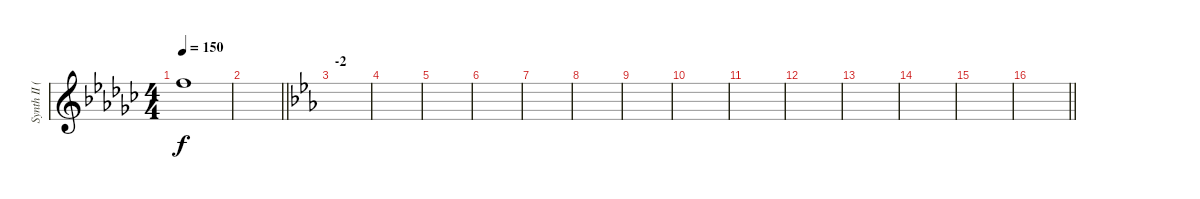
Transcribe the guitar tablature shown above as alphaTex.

\track ("Synth II (Portal Lead)" "Synth II (") {instrument lead8bassandlead}
\staff {score}
\tuning (E4 B3 G3 D3 A2 E2 B1) {hide}
\ts (4 4)
\tempo 150
\clef g2
\ks ebminor
13.1.1{dy f} |
\barLineRight lightlight
|
\section ("" "-2")
\ks eb
|
|
|
|
|
|
|
|
|
|
|
|
|
\barLineRight lightlight
